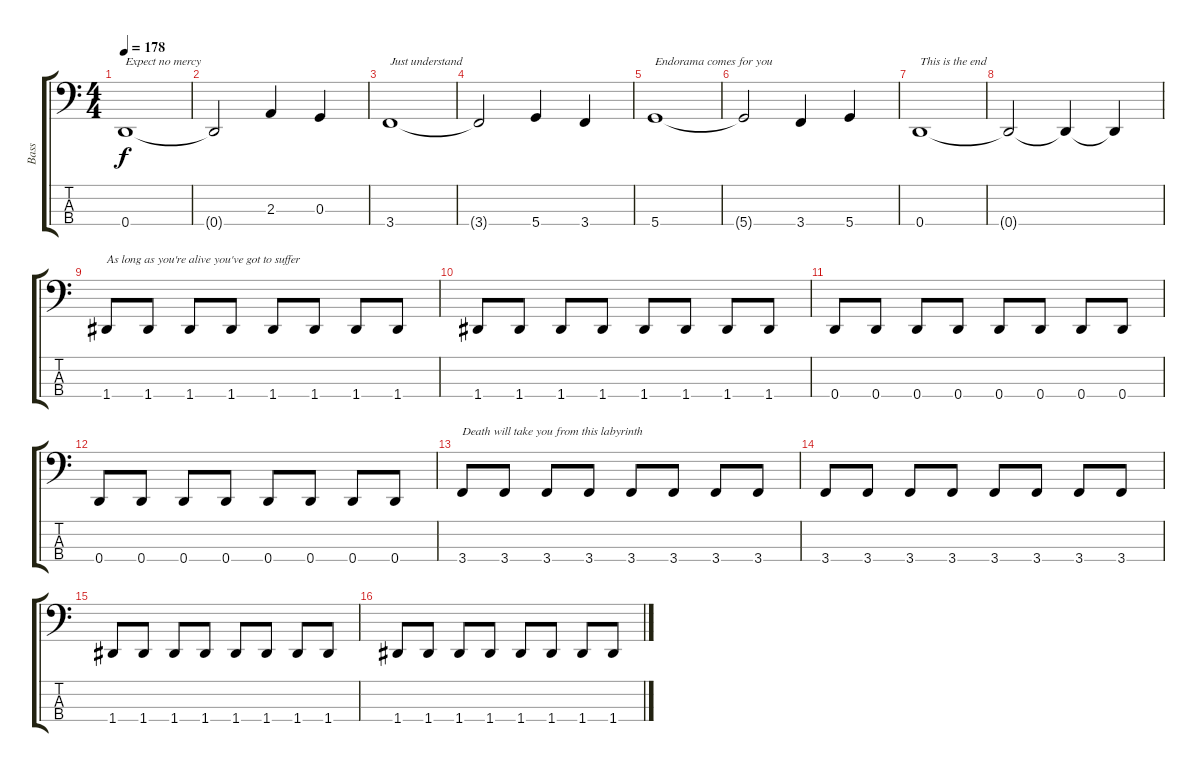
\track ("Bass" "Bass") {instrument electricbasspick}
\staff {score tabs}
\tuning (F2 C2 G1 D1) {hide}
\ts (4 4)
\tempo 178
\clef f4
\ks c
0.4.1{txt "Expect no mercy" dy f} |
0.4{t}.2 2.3.4 0.3.4 |
3.4.1{txt "Just understand"} |
3.4{t}.2 5.4.4 3.4.4 |
5.4.1{txt "Endorama comes for you"} |
5.4{t}.2 3.4.4 5.4.4 |
0.4.1{txt "This is the end"} |
0.4{t}.2 0.4{t}.4 0.4{t}.4 |
1.4.8{txt "As long as you're alive you've got to suffer"} 1.4.8 1.4.8 1.4.8 1.4.8 1.4.8 1.4.8 1.4.8 |
1.4.8 1.4.8 1.4.8 1.4.8 1.4.8 1.4.8 1.4.8 1.4.8 |
0.4.8 0.4.8 0.4.8 0.4.8 0.4.8 0.4.8 0.4.8 0.4.8 |
0.4.8 0.4.8 0.4.8 0.4.8 0.4.8 0.4.8 0.4.8 0.4.8 |
3.4.8{txt "Death will take you from this labyrinth"} 3.4.8 3.4.8 3.4.8 3.4.8 3.4.8 3.4.8 3.4.8 |
3.4.8 3.4.8 3.4.8 3.4.8 3.4.8 3.4.8 3.4.8 3.4.8 |
1.4.8 1.4.8 1.4.8 1.4.8 1.4.8 1.4.8 1.4.8 1.4.8 |
1.4.8 1.4.8 1.4.8 1.4.8 1.4.8 1.4.8 1.4.8 1.4.8
